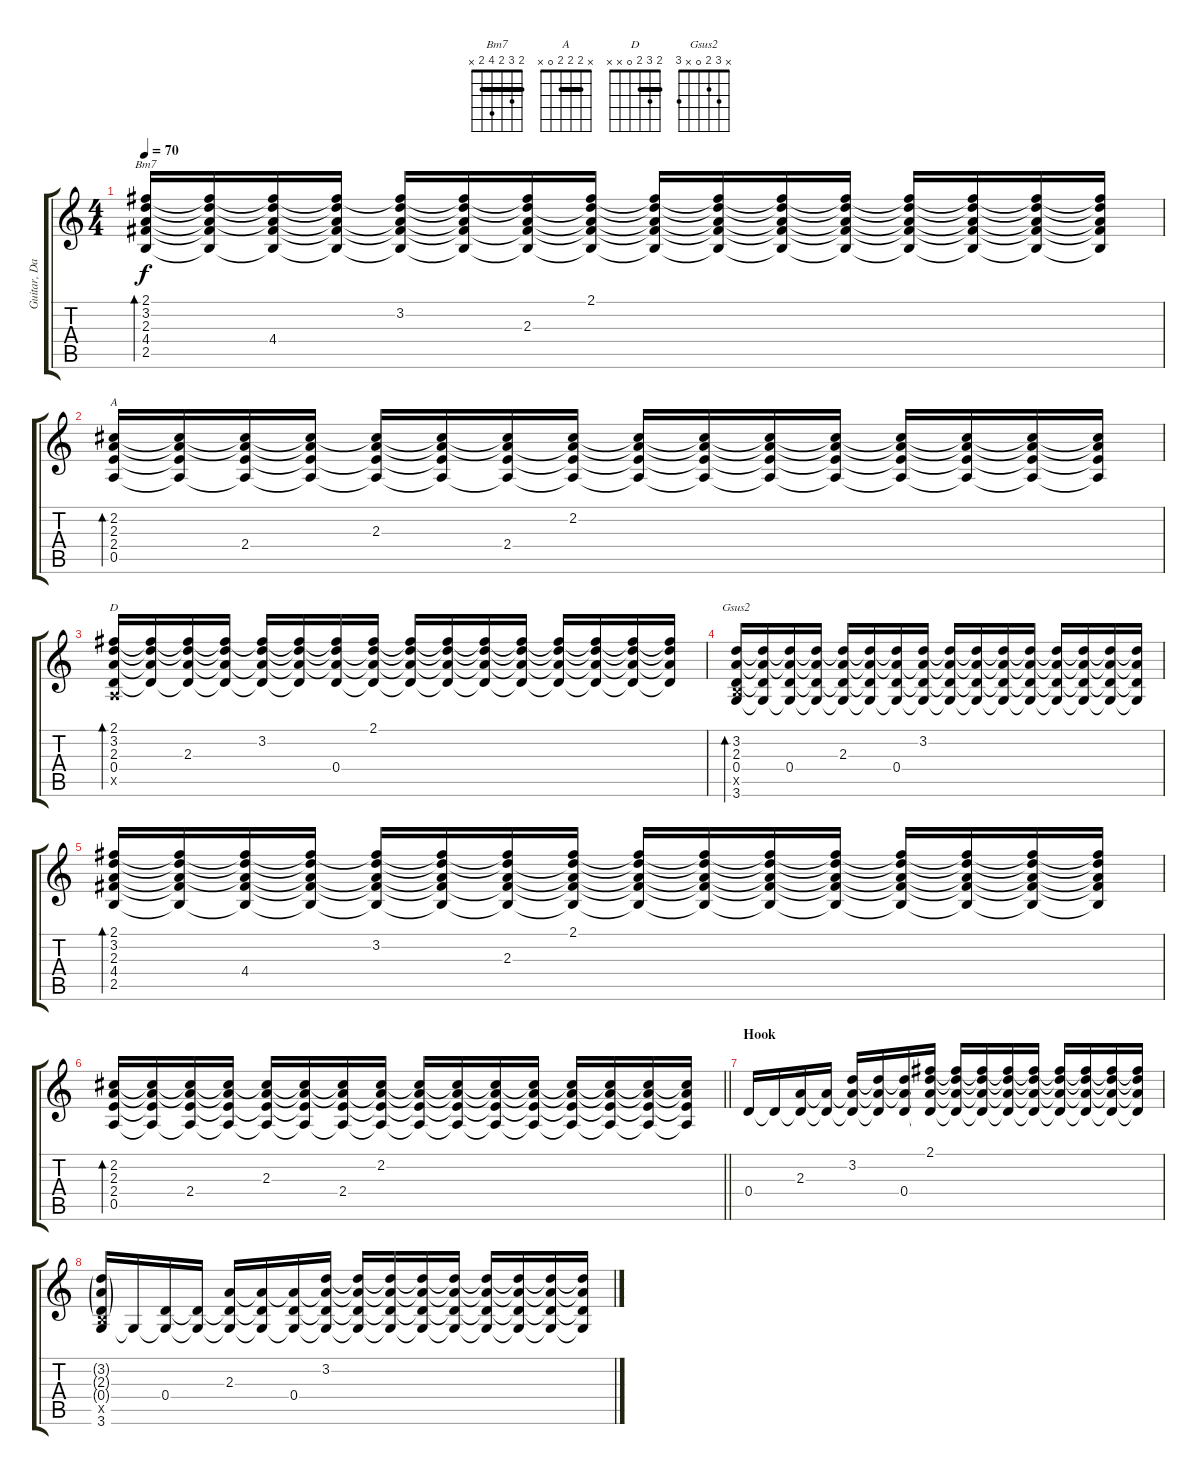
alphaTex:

\track ("Guitar, Dan" "Guitar, Da") {instrument distortionguitar}
\staff {score tabs}
\tuning (E4 B3 G3 D3 A2 E2) {hide}
\chord ("Bm7" 2 3 2 4 2 x) {barre 2}
\chord ("A" x 2 2 2 0 x) {barre 2}
\chord ("D" 2 3 2 0 x x) {barre 2}
\chord ("Gsus2" x 3 2 0 x 3)
\ts (4 4)
\tempo 70
\clef g2
\ks c
(2.1 3.2 2.3 4.4 2.5).16{bd 60 ch "Bm7" dy f} (2.1{t} 3.2{t} 2.3{t} 4.4{t} 2.5{t}).16 (2.1{t} 3.2{t} 2.3{t} 4.4 2.5{t}).16 (2.1{t} 3.2{t} 2.3{t} 4.4{t} 2.5{t}).16 (2.1{t} 3.2 2.3{t} 4.4{t} 2.5{t}).16 (2.1{t} 3.2{t} 2.3{t} 4.4{t} 2.5{t}).16 (2.1{t} 3.2{t} 2.3 4.4{t} 2.5{t}).16 (2.1 3.2{t} 2.3{t} 4.4{t} 2.5{t}).16 (2.1{t} 3.2{t} 2.3{t} 4.4{t} 2.5{t}).16 (2.1{t} 3.2{t} 2.3{t} 4.4{t} 2.5{t}).16 (2.1{t} 3.2{t} 2.3{t} 4.4{t} 2.5{t}).16 (2.1{t} 3.2{t} 2.3{t} 4.4{t} 2.5{t}).16 (2.1{t} 3.2{t} 2.3{t} 4.4{t} 2.5{t}).16 (2.1{t} 3.2{t} 2.3{t} 4.4{t} 2.5{t}).16 (2.1{t} 3.2{t} 2.3{t} 4.4{t} 2.5{t}).16 (2.1{t} 3.2{t} 2.3{t} 4.4{t} 2.5{t}).16 |
(2.2 2.3 2.4 0.5).16{bd 60 ch "A"} (2.2{t} 2.3{t} 2.4{t} 0.5{t}).16 (2.2{t} 2.3{t} 2.4 0.5{t}).16 (2.2{t} 2.3{t} 2.4{t} 0.5{t}).16 (2.2{t} 2.3 2.4{t} 0.5{t}).16 (2.2{t} 2.3{t} 2.4{t} 0.5{t}).16 (2.2{t} 2.3{t} 2.4 0.5{t}).16 (2.2 2.3{t} 2.4{t} 0.5{t}).16 (2.2{t} 2.3{t} 2.4{t} 0.5{t}).16 (2.2{t} 2.3{t} 2.4{t} 0.5{t}).16 (2.2{t} 2.3{t} 2.4{t} 0.5{t}).16 (2.2{t} 2.3{t} 2.4{t} 0.5{t}).16 (2.2{t} 2.3{t} 2.4{t} 0.5{t}).16 (2.2{t} 2.3{t} 2.4{t} 0.5{t}).16 (2.2{t} 2.3{t} 2.4{t} 0.5{t}).16 (2.2{t} 2.3{t} 2.4{t} 0.5{t}).16 |
(2.1 3.2 2.3 0.4 0.5{x}).16{bd 60 ch "D" instrument electricguitarclean} (2.1{t} 3.2{t} 2.3{t} 0.4{t}).16 (2.1{t} 3.2{t} 2.3 0.4{t}).16 (2.1{t} 3.2{t} 2.3{t} 0.4{t}).16 (2.1{t} 3.2 2.3{t} 0.4{t}).16 (2.1{t} 3.2{t} 2.3{t} 0.4{t}).16 (2.1{t} 3.2{t} 2.3{t} 0.4).16 (2.1 3.2{t} 2.3{t} 0.4{t}).16 (2.1{t} 3.2{t} 2.3{t} 0.4{t}).16 (2.1{t} 3.2{t} 2.3{t} 0.4{t}).16 (2.1{t} 3.2{t} 2.3{t} 0.4{t}).16 (2.1{t} 3.2{t} 2.3{t} 0.4{t}).16 (2.1{t} 3.2{t} 2.3{t} 0.4{t}).16 (2.1{t} 3.2{t} 2.3{t} 0.4{t}).16 (2.1{t} 3.2{t} 2.3{t} 0.4{t}).16 (2.1{t} 3.2{t} 2.3{t} 0.4{t}).16 |
(3.2 2.3 0.4 2.5{x} 3.6).16{bd 60 ch "Gsus2"} (3.2{t} 2.3{t} 0.4{t} 3.6{t}).16 (3.2{t} 2.3{t} 0.4 3.6{t}).16 (3.2{t} 2.3{t} 0.4{t} 3.6{t}).16 (3.2{t} 2.3 0.4{t} 3.6{t}).16 (3.2{t} 2.3{t} 0.4{t} 3.6{t}).16 (3.2{t} 2.3{t} 0.4 3.6{t}).16 (3.2 2.3{t} 0.4{t} 3.6{t}).16 (3.2{t} 2.3{t} 0.4{t} 3.6{t}).16 (3.2{t} 2.3{t} 0.4{t} 3.6{t}).16 (3.2{t} 2.3{t} 0.4{t} 3.6{t}).16 (3.2{t} 2.3{t} 0.4{t} 3.6{t}).16 (3.2{t} 2.3{t} 0.4{t} 3.6{t}).16 (3.2{t} 2.3{t} 0.4{t} 3.6{t}).16 (3.2{t} 2.3{t} 0.4{t} 3.6{t}).16 (3.2{t} 2.3{t} 0.4{t} 3.6{t}).16 |
(2.1 3.2 2.3 4.4 2.5).16{bd 60} (2.1{t} 3.2{t} 2.3{t} 4.4{t} 2.5{t}).16 (2.1{t} 3.2{t} 2.3{t} 4.4 2.5{t}).16 (2.1{t} 3.2{t} 2.3{t} 4.4{t} 2.5{t}).16 (2.1{t} 3.2 2.3{t} 4.4{t} 2.5{t}).16 (2.1{t} 3.2{t} 2.3{t} 4.4{t} 2.5{t}).16 (2.1{t} 3.2{t} 2.3 4.4{t} 2.5{t}).16 (2.1 3.2{t} 2.3{t} 4.4{t} 2.5{t}).16 (2.1{t} 3.2{t} 2.3{t} 4.4{t} 2.5{t}).16 (2.1{t} 3.2{t} 2.3{t} 4.4{t} 2.5{t}).16 (2.1{t} 3.2{t} 2.3{t} 4.4{t} 2.5{t}).16 (2.1{t} 3.2{t} 2.3{t} 4.4{t} 2.5{t}).16 (2.1{t} 3.2{t} 2.3{t} 4.4{t} 2.5{t}).16 (2.1{t} 3.2{t} 2.3{t} 4.4{t} 2.5{t}).16 (2.1{t} 3.2{t} 2.3{t} 4.4{t} 2.5{t}).16 (2.1{t} 3.2{t} 2.3{t} 4.4{t} 2.5{t}).16 |
\barLineRight lightlight
(2.2 2.3 2.4 0.5).16{bd 60} (2.2{t} 2.3{t} 2.4{t} 0.5{t}).16 (2.2{t} 2.3{t} 2.4 0.5{t}).16 (2.2{t} 2.3{t} 2.4{t} 0.5{t}).16 (2.2{t} 2.3 2.4{t} 0.5{t}).16 (2.2{t} 2.3{t} 2.4{t} 0.5{t}).16 (2.2{t} 2.3{t} 2.4 0.5{t}).16 (2.2 2.3{t} 2.4{t} 0.5{t}).16 (2.2{t} 2.3{t} 2.4{t} 0.5{t}).16 (2.2{t} 2.3{t} 2.4{t} 0.5{t}).16 (2.2{t} 2.3{t} 2.4{t} 0.5{t}).16 (2.2{t} 2.3{t} 2.4{t} 0.5{t}).16 (2.2{t} 2.3{t} 2.4{t} 0.5{t}).16 (2.2{t} 2.3{t} 2.4{t} 0.5{t}).16 (2.2{t} 2.3{t} 2.4{t} 0.5{t}).16 (2.2{t} 2.3{t} 2.4{t} 0.5{t}).16 |
\section ("" "Hook")
0.4.16{instrument electricguitarclean} 0.4{t}.16 (2.3 0.4{t}).16 (2.3{t} 0.4{t}).16 (3.2 2.3{t} 0.4{t}).16 (3.2{t} 2.3{t} 0.4{t}).16 (3.2{t} 2.3{t} 0.4).16 (2.1 3.2{t} 2.3{t} 0.4{t}).16 (2.1{t} 3.2{t} 2.3{t} 0.4{t}).16 (2.1{t} 3.2{t} 2.3{t} 0.4{t}).16 (2.1{t} 3.2{t} 2.3{t} 0.4{t}).16 (2.1{t} 3.2{t} 2.3{t} 0.4{t}).16 (2.1{t} 3.2{t} 2.3{t} 0.4{t}).16 (2.1{t} 3.2{t} 2.3{t} 0.4{t}).16 (2.1{t} 3.2{t} 2.3{t} 0.4{t}).16 (2.1{t} 3.2{t} 2.3{t} 0.4{t}).16 |
(3.2{g} 2.3{g} 0.4{g} 2.5{x} 3.6).16 3.6{t}.16 (0.4 3.6{t}).16 (0.4{t} 3.6{t}).16 (2.3 0.4{t} 3.6{t}).16 (2.3{t} 0.4{t} 3.6{t}).16 (2.3{t} 0.4 3.6{t}).16 (3.2 2.3{t} 0.4{t} 3.6{t}).16 (3.2{t} 2.3{t} 0.4{t} 3.6{t}).16 (3.2{t} 2.3{t} 0.4{t} 3.6{t}).16 (3.2{t} 2.3{t} 0.4{t} 3.6{t}).16 (3.2{t} 2.3{t} 0.4{t} 3.6{t}).16 (3.2{t} 2.3{t} 0.4{t} 3.6{t}).16 (3.2{t} 2.3{t} 0.4{t} 3.6{t}).16 (3.2{t} 2.3{t} 0.4{t} 3.6{t}).16 (3.2{t} 2.3{t} 0.4{t} 3.6{t}).16
